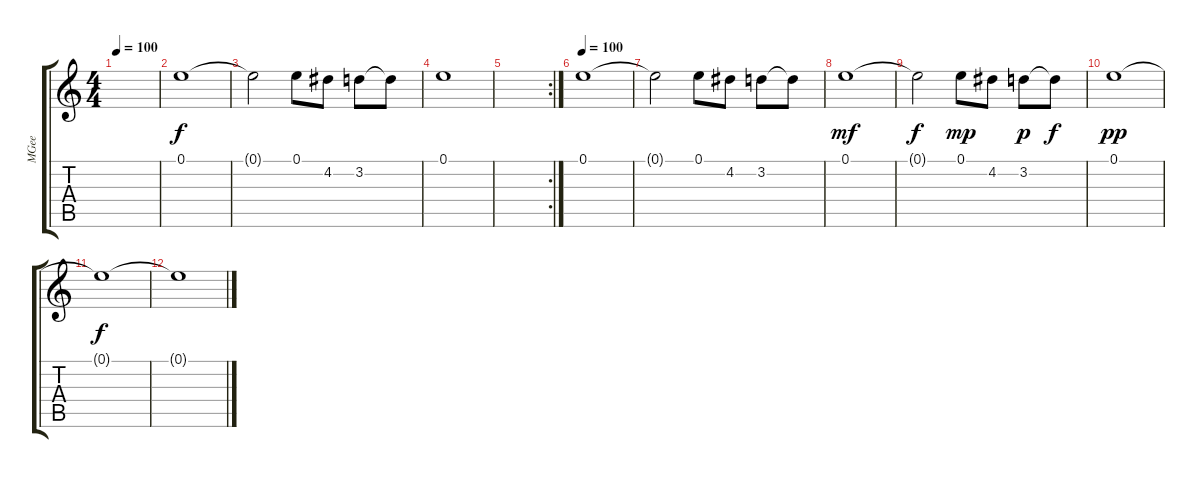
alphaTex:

\track ("MGee" "MGee") {instrument distortionguitar}
\staff {score tabs}
\tuning (E4 B3 G3 D3 A2 E2) {hide}
\ts (4 4)
\tempo 100
\clef g2
\ks c
|
0.1.1 |
0.1{t}.2 0.1.8 4.2.8 3.2.8 3.2{t}.8 |
0.1.1 |
\rc 2
|
\tempo 100
0.1.1{instrument orchestralharp} |
0.1{t}.2 0.1.8 4.2.8 3.2.8 3.2{t}.8 |
0.1.1{dy mf} |
0.1{t}.2{dy f} 0.1.8{dy mp} 4.2.8 3.2.8{dy p} 3.2{t}.8{dy f} |
0.1.1{dy pp} |
0.1{t}.1{dy f} |
0.1{t}.1{volume 0}
